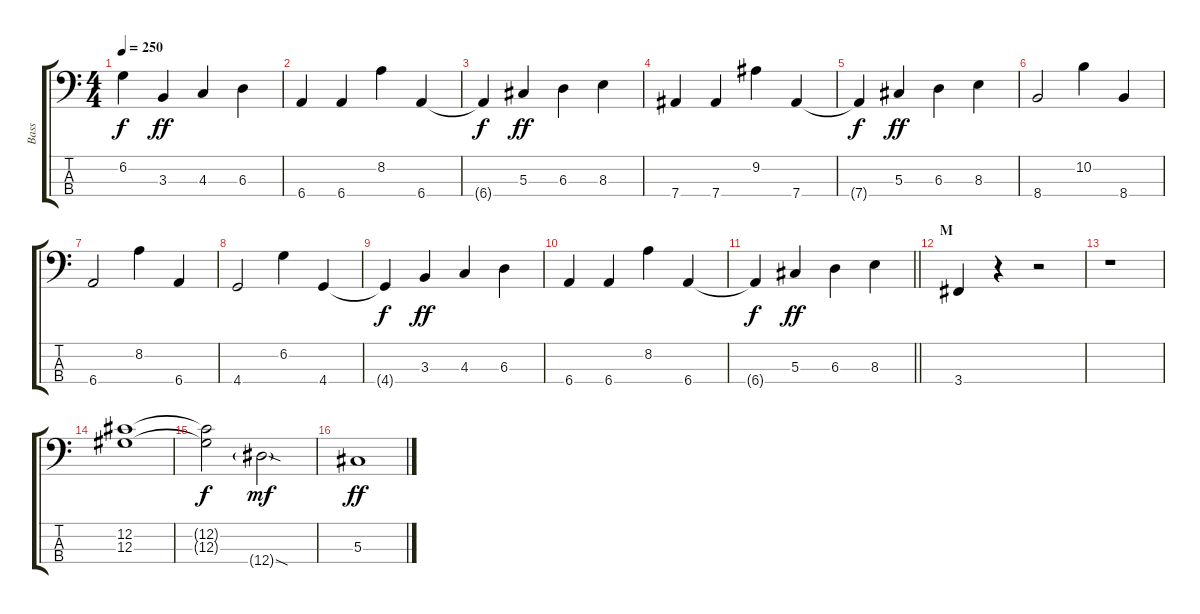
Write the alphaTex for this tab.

\track ("Bass" "Bass") {instrument electricbasspick}
\staff {score tabs}
\tuning (Gb2 Db2 Ab1 Eb1) {hide}
\ts (4 4)
\tempo 250
\clef f4
\ks c
6.2{t}.4{dy f} 3.3.4{dy ff} 4.3.4 6.3.4 |
6.4.4 6.4.4 8.2.4 6.4.4 |
6.4{t}.4{dy f} 5.3.4{dy ff} 6.3.4 8.3.4 |
7.4.4 7.4.4 9.2.4 7.4.4 |
7.4{t}.4{dy f} 5.3.4{dy ff} 6.3.4 8.3.4 |
8.4.2 10.2.4 8.4.4 |
6.4.2 8.2.4 6.4.4 |
4.4.2 6.2.4 4.4.4 |
4.4{t}.4{dy f} 3.3.4{dy ff} 4.3.4 6.3.4 |
6.4.4 6.4.4 8.2.4 6.4.4 |
\barLineRight lightlight
6.4{t}.4{dy f} 5.3.4{dy ff} 6.3.4 8.3.4 |
\section ("" "M")
3.4.4 r.4 r.2 |
r.1 |
(12.2 12.3).1 |
(12.2{t} 12.3{t}).2{dy f} 12.4{sod g}.2{dy mf} |
5.3.1{dy ff}
